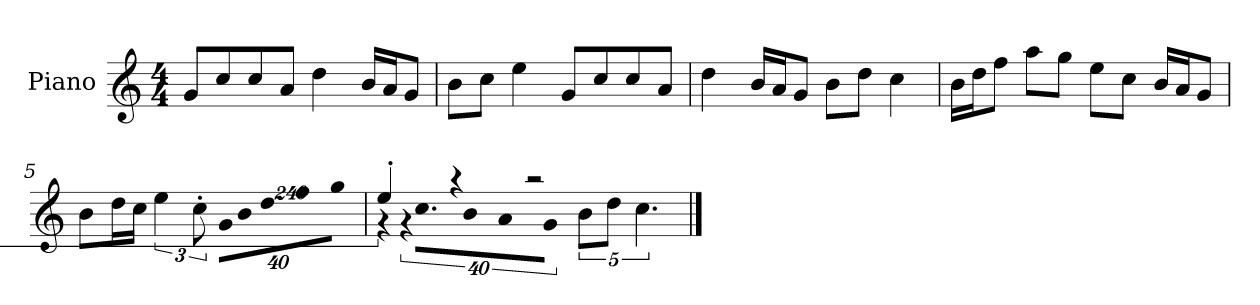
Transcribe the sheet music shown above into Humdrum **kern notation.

**kern
*part1
*staff1
*I"Piano
*I'P-no
*clefG2
*k[]
*M4/4
*MM90
=1
8g/L
8cc/
8cc/
8a/J
4dd\
16b/LL
16a/J
8g/J
=2
8b\L
8cc\J
4ee\
8g/L
8cc/
8cc/
8a/J
=3
4dd\
16b/LL
16a/J
8g/J
8b\L
8dd\J
4cc\
=4
16b\LL
16dd\J
8ff\J
8aa\L
8gg\J
8ee\L
8cc\J
16b/LL
16a/J
8g/J
!!LO:LB:g=z
=5
8b\L
16dd\L
16cc\JJ
6ee\
12cc'\
*Xbrackettup
!LO:N:vis=32
640%23g\KLL
!LO:N:vis=16
1920%137b\
!LO:N:vis=16.
960%103dd\J
!LO:N:vis=8
960%137ff\
!LO:N:vis=8
960%137gg\J
=6
*^
*	*brackettup
!	!LO:N:vis=16
4ee'/	1920%137r
!	!LO:N:vis=32
.	640%23r
!	!LO:N:vis=16.
.	960%103cc\LL
!	!LO:N:vis=16
.	1920%137b\
4r	.
!	!LO:N:vis=16
.	1920%137a\J
!	!LO:N:vis=8
.	960%137g\J
2r	10b\L
.	10dd\J
.	5.cc\
*v	*v
==
*-
